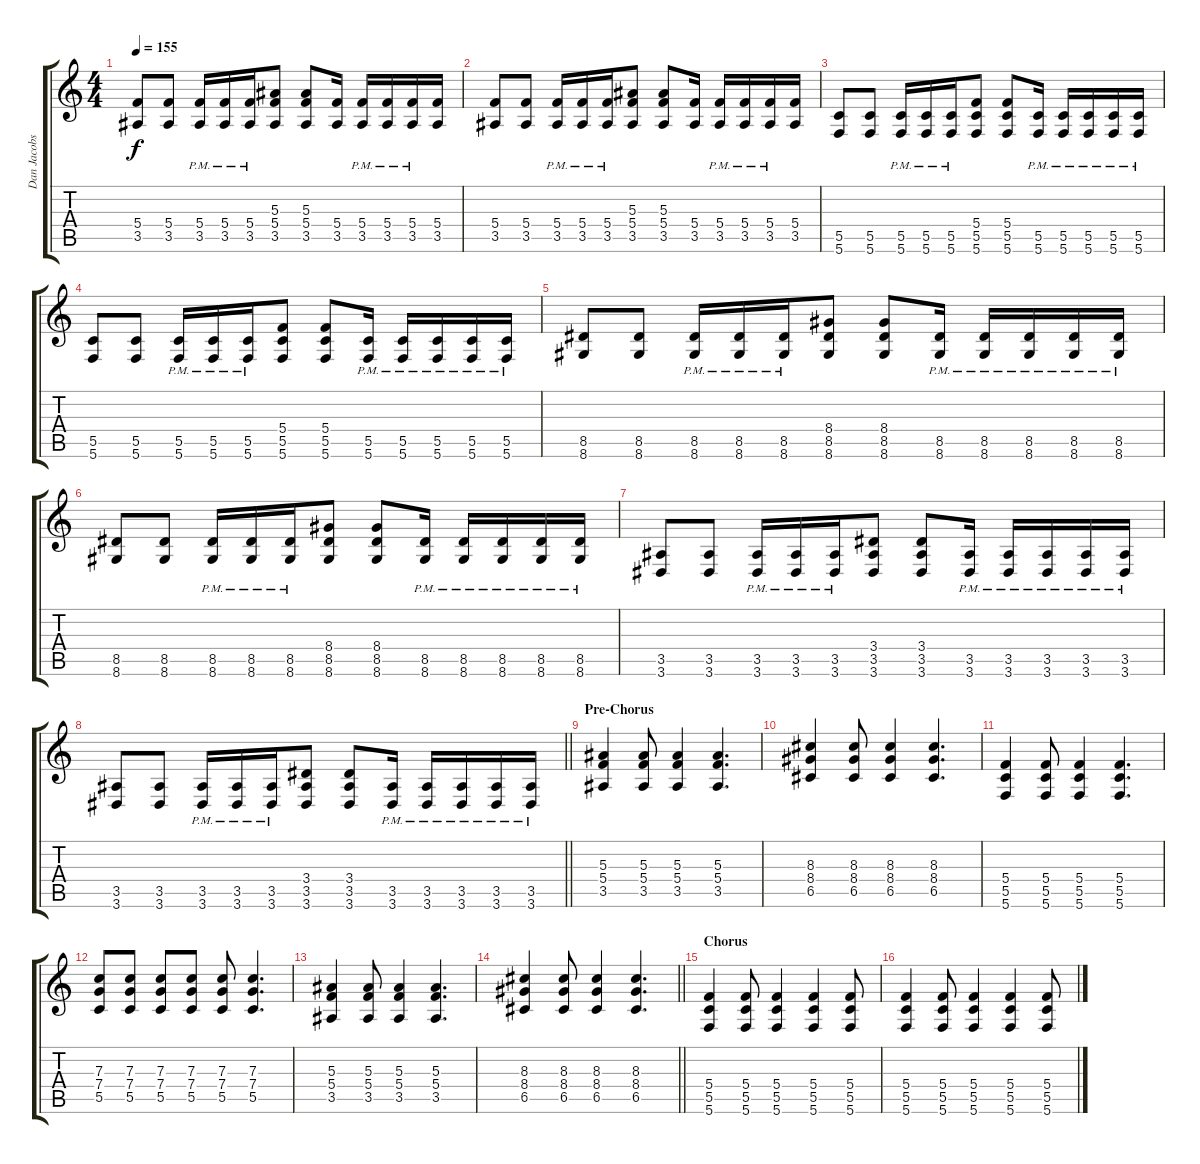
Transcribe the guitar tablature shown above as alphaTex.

\track ("Dan Jacobs" "Dan Jacobs") {instrument overdrivenguitar}
\staff {score tabs}
\tuning (D4 A3 F3 C3 G2 C2) {hide}
\ts (4 4)
\tempo 155
\clef g2
\ks c
(5.4 3.5).8{dy f} (5.4 3.5).8 (5.4{pm} 3.5{pm}).16 (5.4{pm} 3.5{pm}).16 (5.4{pm} 3.5{pm}).16 (5.3 5.4 3.5).8 (5.3 5.4 3.5).8 (5.4 3.5).16 (5.4{pm} 3.5{pm}).16 (5.4{pm} 3.5{pm}).16 (5.4{pm} 3.5{pm}).16 (5.4 3.5).16 |
(5.4 3.5).8 (5.4 3.5).8 (5.4{pm} 3.5{pm}).16 (5.4{pm} 3.5{pm}).16 (5.4{pm} 3.5{pm}).16 (5.3 5.4 3.5).8 (5.3 5.4 3.5).8 (5.4 3.5).16 (5.4{pm} 3.5{pm}).16 (5.4{pm} 3.5{pm}).16 (5.4{pm} 3.5{pm}).16 (5.4 3.5).16 |
(5.5 5.6).8 (5.5 5.6).8 (5.5{pm} 5.6{pm}).16 (5.5{pm} 5.6{pm}).16 (5.5{pm} 5.6{pm}).16 (5.4 5.5 5.6).8 (5.4 5.5 5.6).8 (5.5 5.6{pm}).16 (5.5{pm} 5.6{pm}).16 (5.5{pm} 5.6{pm}).16 (5.5{pm} 5.6{pm}).16 (5.5 5.6{pm}).16 |
(5.5 5.6).8 (5.5 5.6).8 (5.5{pm} 5.6{pm}).16 (5.5{pm} 5.6{pm}).16 (5.5{pm} 5.6{pm}).16 (5.4 5.5 5.6).8 (5.4 5.5 5.6).8 (5.5 5.6{pm}).16 (5.5{pm} 5.6{pm}).16 (5.5{pm} 5.6{pm}).16 (5.5{pm} 5.6{pm}).16 (5.5 5.6{pm}).16 |
(8.5 8.6).8 (8.5 8.6).8 (8.5{pm} 8.6{pm}).16 (8.5{pm} 8.6{pm}).16 (8.5{pm} 8.6{pm}).16 (8.4 8.5 8.6).8 (8.4 8.5 8.6).8 (8.5 8.6{pm}).16 (8.5{pm} 8.6{pm}).16 (8.5{pm} 8.6{pm}).16 (8.5{pm} 8.6{pm}).16 (8.5 8.6{pm}).16 |
(8.5 8.6).8 (8.5 8.6).8 (8.5{pm} 8.6{pm}).16 (8.5{pm} 8.6{pm}).16 (8.5{pm} 8.6{pm}).16 (8.4 8.5 8.6).8 (8.4 8.5 8.6).8 (8.5 8.6{pm}).16 (8.5{pm} 8.6{pm}).16 (8.5{pm} 8.6{pm}).16 (8.5{pm} 8.6{pm}).16 (8.5 8.6{pm}).16 |
(3.5 3.6).8 (3.5 3.6).8 (3.5{pm} 3.6{pm}).16 (3.5{pm} 3.6{pm}).16 (3.5{pm} 3.6{pm}).16 (3.4 3.5 3.6).8 (3.4 3.5 3.6).8 (3.5 3.6{pm}).16 (3.5{pm} 3.6{pm}).16 (3.5{pm} 3.6{pm}).16 (3.5{pm} 3.6{pm}).16 (3.5 3.6{pm}).16 |
\barLineRight lightlight
(3.5 3.6).8 (3.5 3.6).8 (3.5{pm} 3.6{pm}).16 (3.5{pm} 3.6{pm}).16 (3.5{pm} 3.6{pm}).16 (3.4 3.5 3.6).8 (3.4 3.5 3.6).8 (3.5 3.6{pm}).16 (3.5{pm} 3.6{pm}).16 (3.5{pm} 3.6{pm}).16 (3.5{pm} 3.6{pm}).16 (3.5 3.6{pm}).16 |
\section ("" "Pre-Chorus")
(5.3 5.4 3.5).4 (5.3 5.4 3.5).8 (5.3 5.4 3.5).4 (5.3 5.4 3.5).4{d} |
(8.3 8.4 6.5).4 (8.3 8.4 6.5).8 (8.3 8.4 6.5).4 (8.3 8.4 6.5).4{d} |
(5.4 5.5 5.6).4 (5.4 5.5 5.6).8 (5.4 5.5 5.6).4 (5.4 5.5 5.6).4{d} |
(7.3 7.4 5.5).8 (7.3 7.4 5.5).8 (7.3 7.4 5.5).8 (7.3 7.4 5.5).8 (7.3 7.4 5.5).8 (7.3 7.4 5.5).4{d} |
(5.3 5.4 3.5).4 (5.3 5.4 3.5).8 (5.3 5.4 3.5).4 (5.3 5.4 3.5).4{d} |
\barLineRight lightlight
(8.3 8.4 6.5).4 (8.3 8.4 6.5).8 (8.3 8.4 6.5).4 (8.3 8.4 6.5).4{d} |
\section ("" "Chorus")
(5.4 5.5 5.6).4 (5.4 5.5 5.6).8 (5.4 5.5 5.6).4 (5.4 5.5 5.6).4 (5.4 5.5 5.6).8 |
(5.4 5.5 5.6).4 (5.4 5.5 5.6).8 (5.4 5.5 5.6).4 (5.4 5.5 5.6).4 (5.4 5.5 5.6).8
